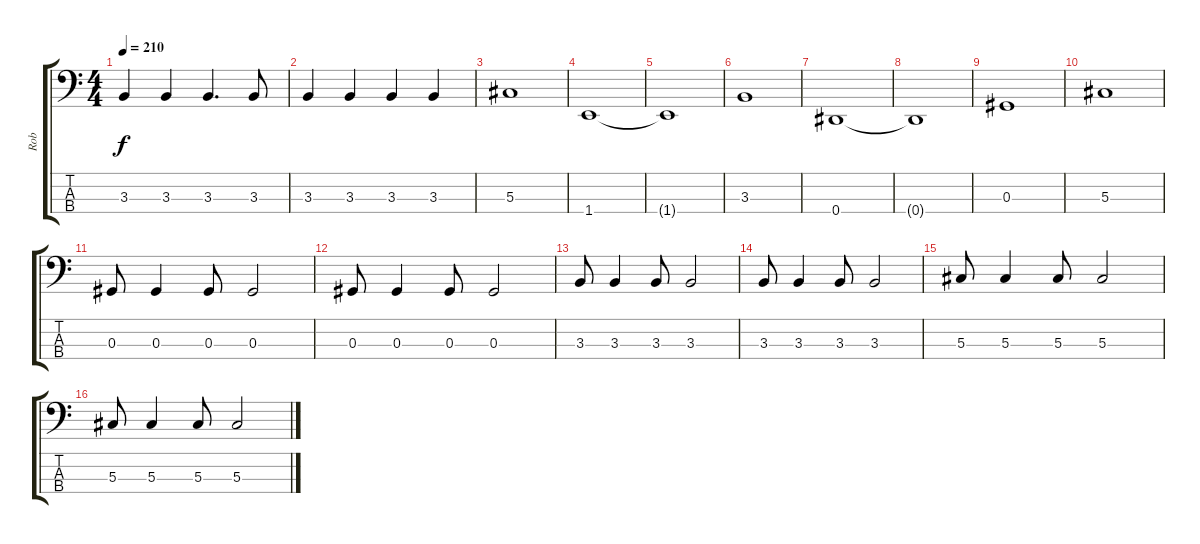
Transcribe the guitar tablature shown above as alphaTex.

\track ("Rob" "Rob") {instrument electricbassfinger}
\staff {score tabs}
\tuning (Gb2 Db2 Ab1 Eb1) {hide}
\ts (4 4)
\tempo 210
\clef f4
\ks c
3.3.4{dy f} 3.3.4 3.3.4{d} 3.3.8 |
3.3.4 3.3.4 3.3.4 3.3.4 |
5.3.1 |
1.4.1 |
1.4{t}.1 |
3.3.1 |
0.4.1 |
0.4{t}.1 |
0.3.1 |
5.3.1 |
0.3.8 0.3.4 0.3.8 0.3.2 |
0.3.8 0.3.4 0.3.8 0.3.2 |
3.3.8 3.3.4 3.3.8 3.3.2 |
3.3.8 3.3.4 3.3.8 3.3.2 |
5.3.8 5.3.4 5.3.8 5.3.2 |
5.3.8 5.3.4 5.3.8 5.3.2
